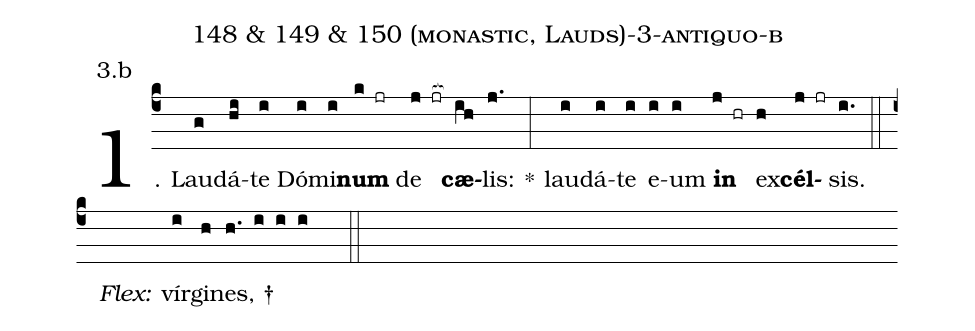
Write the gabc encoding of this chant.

name: 148 & 149 & 150 (monastic, Lauds)-3-antiquo-b;
annotation: 3.b;
%%
(c4)1. Lau(g)dá(hi)te(i) Dó(i)mi(i)<b>num</b>(k jr) de(j jr[ocb:1{]) <b>cæ</b>(ih[ocb:0}])lis:(j.) *(:) lau(i)dá(i)te(i) e(i)um(i) <b>in</b>(j hr) ex(h)<b>cél</b>(j jr)sis.(i.) (::)
<i>Flex:</i>()  vír(i)gi(h)nes, †(h. i i i  ::)
